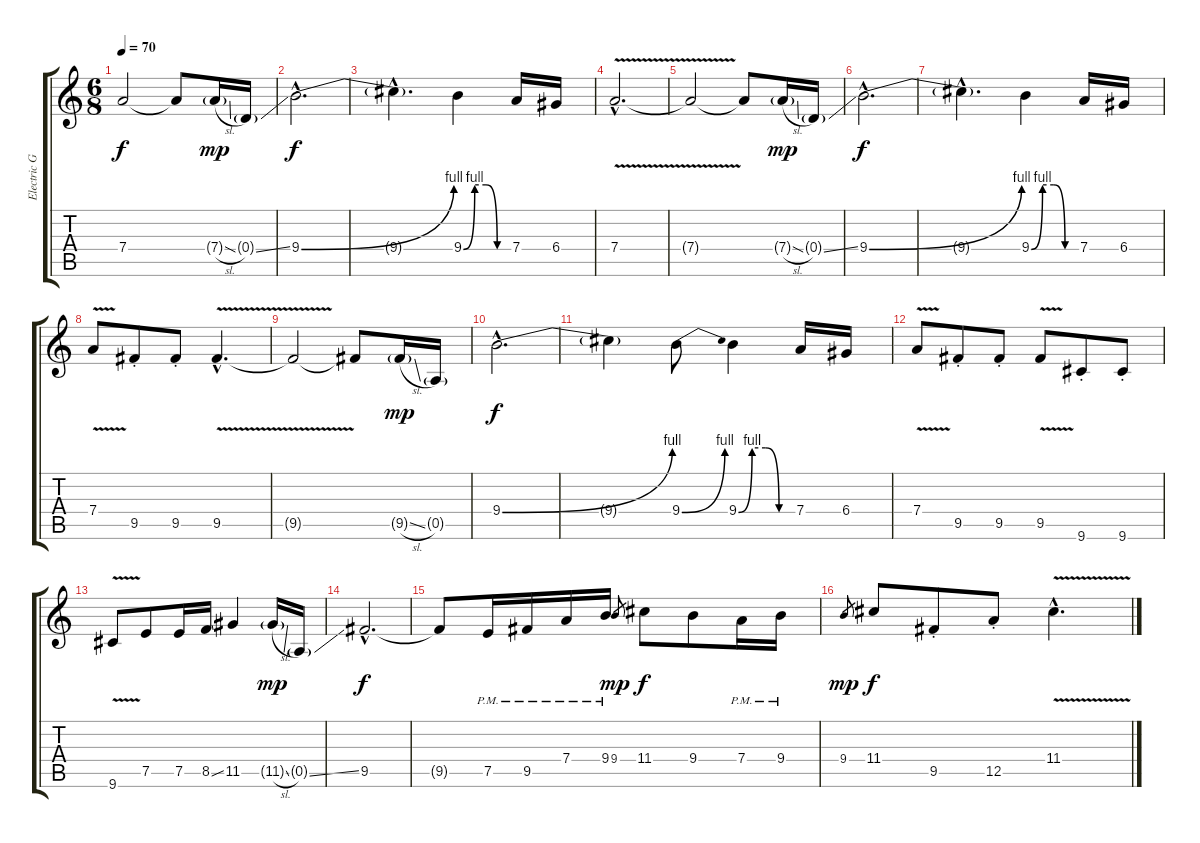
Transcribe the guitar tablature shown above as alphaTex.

\track ("Electric Guitar 1 (James Hetfield)" "Electric G") {instrument overdrivenguitar}
\staff {score tabs}
\tuning (E4 B3 G3 D3 A2 E2) {hide}
\ts (6 8)
\tempo 70
\clef g2
\ks c
7.4{t}.2{dy f} 7.4{t}.8 7.4{sl g}.16{dy mp} 0.4{ss g}.16 |
9.4{be (bend 0 0 60 4) hac}.2{d dy f} |
9.4{hac t}.4{d} 9.4{be (custom 0 0 15 4 30 4 45 0 60 0)}.4 7.4.16 6.4.16 |
7.4{v hac}.2{d} |
7.4{t}.2 7.4{t}.8 7.4{sl g}.16{dy mp} 0.4{ss g}.16 |
9.4{be (bend 0 0 60 4) hac}.2{d dy f} |
9.4{hac t}.4{d} 9.4{be (custom 0 0 15 4 30 4 45 0 60 0)}.4 7.4.16 6.4.16 |
7.4{v}.8 9.5{st}.8 9.5{st}.8 9.5{v hac}.4{d} |
9.5{t}.2 9.5{t}.8 9.5{sl g}.16{dy mp} 0.5{g}.16 |
9.4{be (bend 0 0 60 4) hac}.2{d dy f} |
9.4{t}.4 9.4{be (bend 0 0 60 4)}.8 9.4{be (custom 0 0 15 4 30 4 45 0 60 0)}.4 7.4.16 6.4.16 |
7.4{v}.8 9.5{st}.8 9.5{st}.8 9.5{v}.8 9.6{st}.8 9.6{st}.8 |
9.6{v}.8 7.5.8 7.5.16 8.5{ss}.16 11.5.4 11.5{sl g}.16{dy mp} 0.5{ss g}.16 |
9.5{hac}.2{d dy f} |
9.5{t}.8 7.5{pm}.16 9.5{pm}.16 7.4{pm}.16 9.4{pm}.16 9.4.8{gr dy mp} 11.4.8{dy f} 9.4.8 7.4{pm}.16 9.4{pm}.16 |
9.4.8{gr dy mp} 11.4.8{dy f} 9.5{st}.8 12.5{st}.8 11.4{v hac}.4{d}
